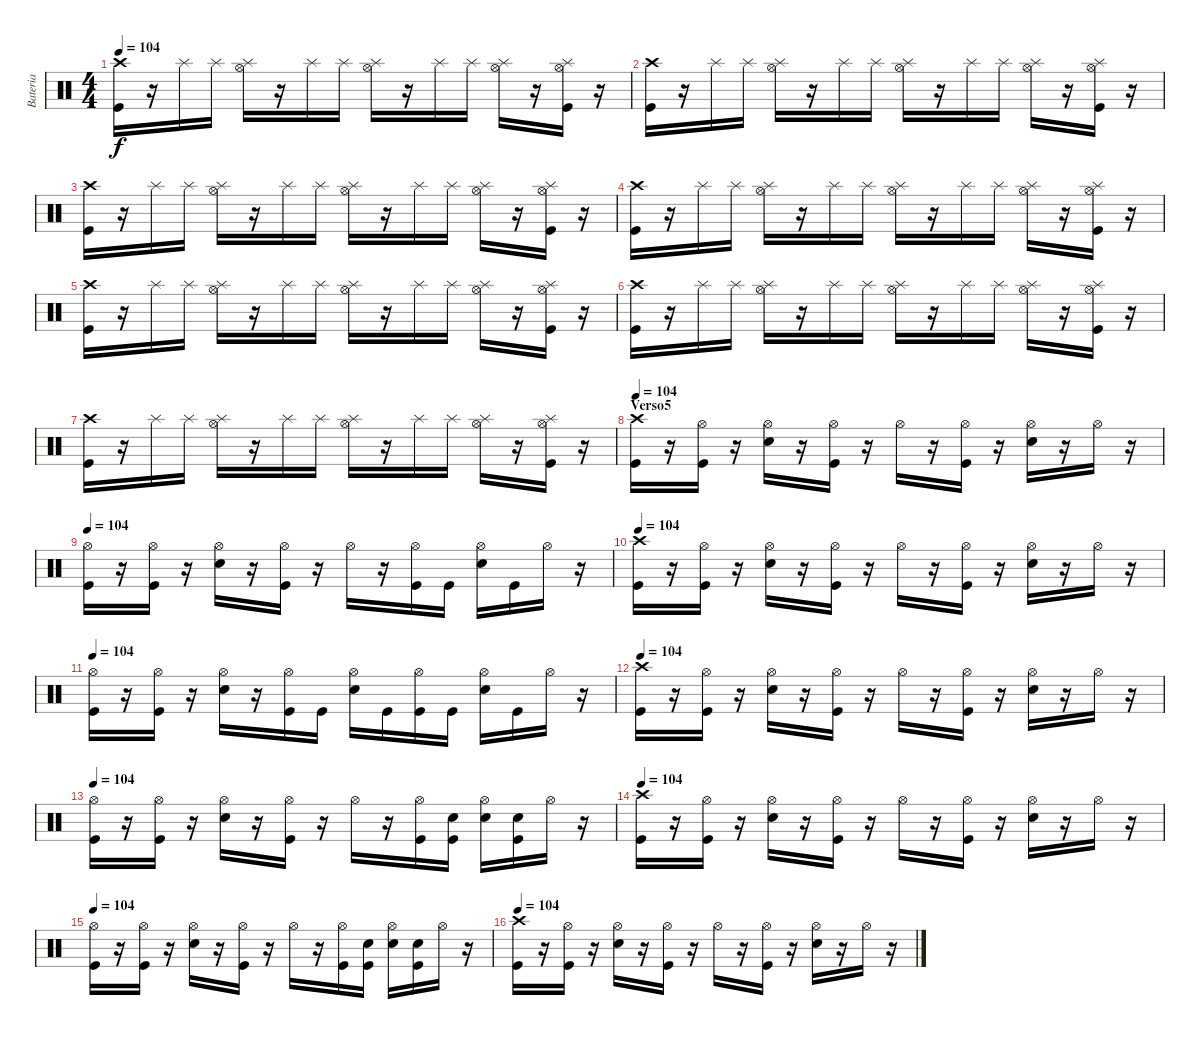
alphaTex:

\track ("Bateria" "Bateria") {instrument percussion}
\staff {score}
\articulation defaults
\ts (4 4)
\tempo 104
\clef neutral
\ks c
("Crash high (hit)" "Kick (hit)").16{dy f} r.16 "Splash (hit)".16 "Splash (hit)".16 ("Hi-Hat (open)" "Splash (hit)").16 r.16 "Splash (hit)".16 "Splash (hit)".16 ("Hi-Hat (open)" "Splash (hit)").16 r.16 "Splash (hit)".16 "Splash (hit)".16 ("Hi-Hat (open)" "Splash (hit)").16 r.16 ("Kick (hit)" "Hi-Hat (open)" "Splash (hit)").16 r.16 |
("Crash high (hit)" "Kick (hit)").16 r.16 "Splash (hit)".16 "Splash (hit)".16 ("Hi-Hat (open)" "Splash (hit)").16 r.16 "Splash (hit)".16 "Splash (hit)".16 ("Hi-Hat (open)" "Splash (hit)").16 r.16 "Splash (hit)".16 "Splash (hit)".16 ("Hi-Hat (open)" "Splash (hit)").16 r.16 ("Kick (hit)" "Hi-Hat (open)" "Splash (hit)").16 r.16 |
("Crash high (hit)" "Kick (hit)").16 r.16 "Splash (hit)".16 "Splash (hit)".16 ("Hi-Hat (open)" "Splash (hit)").16 r.16 "Splash (hit)".16 "Splash (hit)".16 ("Hi-Hat (open)" "Splash (hit)").16 r.16 "Splash (hit)".16 "Splash (hit)".16 ("Hi-Hat (open)" "Splash (hit)").16 r.16 ("Kick (hit)" "Hi-Hat (open)" "Splash (hit)").16 r.16 |
("Crash high (hit)" "Kick (hit)").16 r.16 "Splash (hit)".16 "Splash (hit)".16 ("Hi-Hat (open)" "Splash (hit)").16 r.16 "Splash (hit)".16 "Splash (hit)".16 ("Hi-Hat (open)" "Splash (hit)").16 r.16 "Splash (hit)".16 "Splash (hit)".16 ("Hi-Hat (open)" "Splash (hit)").16 r.16 ("Kick (hit)" "Hi-Hat (open)" "Splash (hit)").16 r.16 |
("Crash high (hit)" "Kick (hit)").16 r.16 "Splash (hit)".16 "Splash (hit)".16 ("Hi-Hat (open)" "Splash (hit)").16 r.16 "Splash (hit)".16 "Splash (hit)".16 ("Hi-Hat (open)" "Splash (hit)").16 r.16 "Splash (hit)".16 "Splash (hit)".16 ("Hi-Hat (open)" "Splash (hit)").16 r.16 ("Kick (hit)" "Hi-Hat (open)" "Splash (hit)").16 r.16 |
("Crash high (hit)" "Kick (hit)").16 r.16 "Splash (hit)".16 "Splash (hit)".16 ("Hi-Hat (open)" "Splash (hit)").16 r.16 "Splash (hit)".16 "Splash (hit)".16 ("Hi-Hat (open)" "Splash (hit)").16 r.16 "Splash (hit)".16 "Splash (hit)".16 ("Hi-Hat (open)" "Splash (hit)").16 r.16 ("Kick (hit)" "Hi-Hat (open)" "Splash (hit)").16 r.16 |
("Crash high (hit)" "Kick (hit)").16 r.16 "Splash (hit)".16 "Splash (hit)".16 ("Hi-Hat (open)" "Splash (hit)").16 r.16 "Splash (hit)".16 "Splash (hit)".16 ("Hi-Hat (open)" "Splash (hit)").16 r.16 "Splash (hit)".16 "Splash (hit)".16 ("Hi-Hat (open)" "Splash (hit)").16 r.16 ("Kick (hit)" "Hi-Hat (open)" "Splash (hit)").16 r.16 |
\section ("" "Verso5")
\tempo 104
("Crash high (hit)" "Kick (hit)").16 r.16 ("Kick (hit)" "Hi-Hat (open)").16 r.16 ("Snare (hit) 2" "Hi-Hat (open)").16 r.16 ("Kick (hit)" "Hi-Hat (open)").16 r.16 "Hi-Hat (open)".16 r.16 ("Kick (hit)" "Hi-Hat (open)").16 r.16 ("Hi-Hat (open)" "Snare (hit) 2").16 r.16 "Hi-Hat (open)".16 r.16 |
\tempo 104
("Kick (hit)" "Hi-Hat (open)").16 r.16 ("Kick (hit)" "Hi-Hat (open)").16 r.16 ("Snare (hit) 2" "Hi-Hat (open)").16 r.16 ("Kick (hit)" "Hi-Hat (open)").16 r.16 "Hi-Hat (open)".16 r.16 ("Kick (hit)" "Hi-Hat (open)").16 "Kick (hit)".16 ("Hi-Hat (open)" "Snare (hit) 2").16 "Kick (hit)".16 "Hi-Hat (open)".16 r.16 |
\tempo 104
("Kick (hit)" "Crash high (hit)").16 r.16 ("Kick (hit)" "Hi-Hat (open)").16 r.16 ("Snare (hit) 2" "Hi-Hat (open)").16 r.16 ("Kick (hit)" "Hi-Hat (open)").16 r.16 "Hi-Hat (open)".16 r.16 ("Kick (hit)" "Hi-Hat (open)").16 r.16 ("Hi-Hat (open)" "Snare (hit) 2").16 r.16 "Hi-Hat (open)".16 r.16 |
\tempo 104
("Kick (hit)" "Hi-Hat (open)").16 r.16 ("Kick (hit)" "Hi-Hat (open)").16 r.16 ("Snare (hit) 2" "Hi-Hat (open)").16 r.16 ("Kick (hit)" "Hi-Hat (open)").16 "Kick (hit)".16 ("Hi-Hat (open)" "Snare (hit) 2").16 "Kick (hit)".16 ("Kick (hit)" "Hi-Hat (open)").16 "Kick (hit)".16 ("Hi-Hat (open)" "Snare (hit) 2").16 "Kick (hit)".16 "Hi-Hat (open)".16 r.16 |
\tempo 104
("Crash high (hit)" "Kick (hit)").16 r.16 ("Kick (hit)" "Hi-Hat (open)").16 r.16 ("Snare (hit) 2" "Hi-Hat (open)").16 r.16 ("Kick (hit)" "Hi-Hat (open)").16 r.16 "Hi-Hat (open)".16 r.16 ("Kick (hit)" "Hi-Hat (open)").16 r.16 ("Snare (hit) 2" "Hi-Hat (open)").16 r.16 "Hi-Hat (open)".16 r.16 |
\tempo 104
("Kick (hit)" "Hi-Hat (open)").16 r.16 ("Kick (hit)" "Hi-Hat (open)").16 r.16 ("Snare (hit) 2" "Hi-Hat (open)").16 r.16 ("Kick (hit)" "Hi-Hat (open)").16 r.16 "Hi-Hat (open)".16 r.16 ("Kick (hit)" "Hi-Hat (open)").16 ("Snare (hit)" "Kick (hit)").16 ("Snare (hit) 2" "Hi-Hat (open)").16 ("Snare (hit)" "Kick (hit)").16 "Hi-Hat (open)".16 r.16 |
\tempo 104
("Kick (hit)" "Crash high (hit)").16 r.16 ("Kick (hit)" "Hi-Hat (open)").16 r.16 ("Snare (hit) 2" "Hi-Hat (open)").16 r.16 ("Kick (hit)" "Hi-Hat (open)").16 r.16 "Hi-Hat (open)".16 r.16 ("Kick (hit)" "Hi-Hat (open)").16 r.16 ("Snare (hit) 2" "Hi-Hat (open)").16 r.16 "Hi-Hat (open)".16 r.16 |
\tempo 104
("Kick (hit)" "Hi-Hat (open)").16 r.16 ("Kick (hit)" "Hi-Hat (open)").16 r.16 ("Snare (hit) 2" "Hi-Hat (open)").16 r.16 ("Kick (hit)" "Hi-Hat (open)").16 r.16 "Hi-Hat (open)".16 r.16 ("Kick (hit)" "Hi-Hat (open)").16 ("Snare (hit)" "Kick (hit)").16 ("Snare (hit) 2" "Hi-Hat (open)").16 ("Snare (hit)" "Kick (hit)").16 "Hi-Hat (open)".16 r.16 |
\tempo 104
("Crash high (hit)" "Kick (hit)").16 r.16 ("Kick (hit)" "Hi-Hat (open)").16 r.16 ("Snare (hit) 2" "Hi-Hat (open)").16 r.16 ("Kick (hit)" "Hi-Hat (open)").16 r.16 "Hi-Hat (open)".16 r.16 ("Kick (hit)" "Hi-Hat (open)").16 r.16 ("Snare (hit) 2" "Hi-Hat (open)").16 r.16 "Hi-Hat (open)".16 r.16
